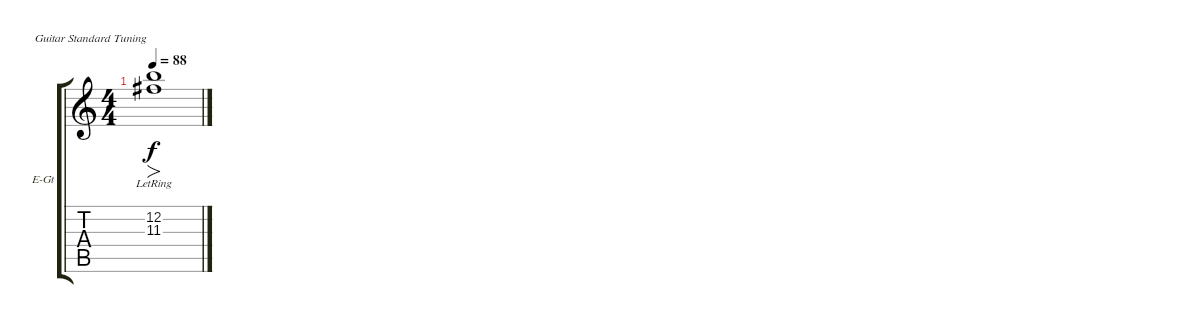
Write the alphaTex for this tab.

\defaultSystemsLayout 4
\bracketExtendMode groupsimilarinstruments
\firstSystemTrackNameOrientation horizontal
\otherSystemsTrackNameOrientation horizontal
\track ("Turner" "E-Gt") {instrument electricguitarclean}
\staff {score tabs}
\tuning (E4 B3 G3 D3 A2 E2)
\ts (4 4)
\tempo 88
\clef g2
\ks c
(12.2{lr t} 11.3{lr t}).1{fo dy f}
